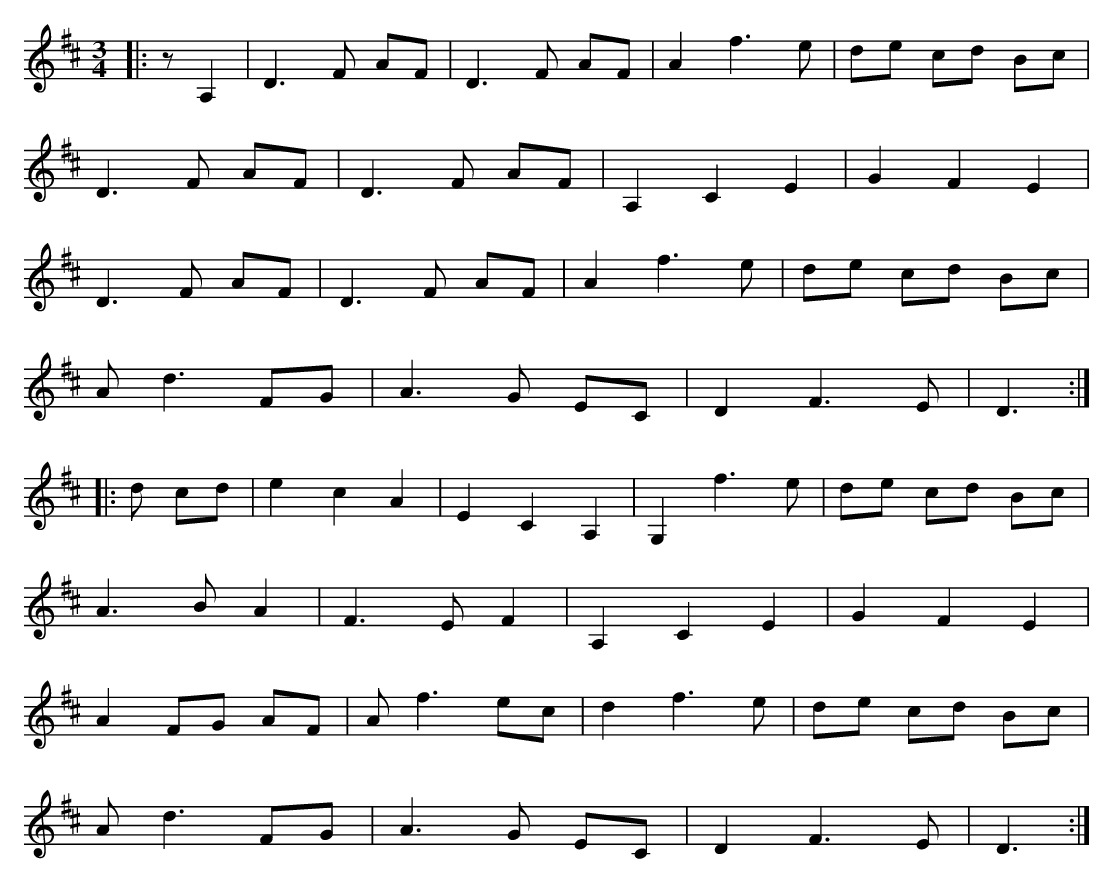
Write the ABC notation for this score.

X:1
M:3/4
K:D
|:z A,2|D3 F AF|D3 F AF|A2 f3 e|de cd Bc|
D3 F AF|D3 F AF|A,2 C2 E2|G2 F2 E2|
D3 F AF|D3 F AF|A2 f3 e|de cd Bc|
Ad3 FG|A3 G EC|D2 F3 E|D3:|
|:d cd|e2 c2 A2|E2 C2 A,2|G,2 f3 e|de cd Bc|
A3 B A2|F3 E F2|A,2 C2 E2|G2 F2 E2|
A2 FG AF|A f3 ec|d2 f3 e|de cd Bc|
Ad3 FG|A3 G EC|D2 F3 E|D3:|
